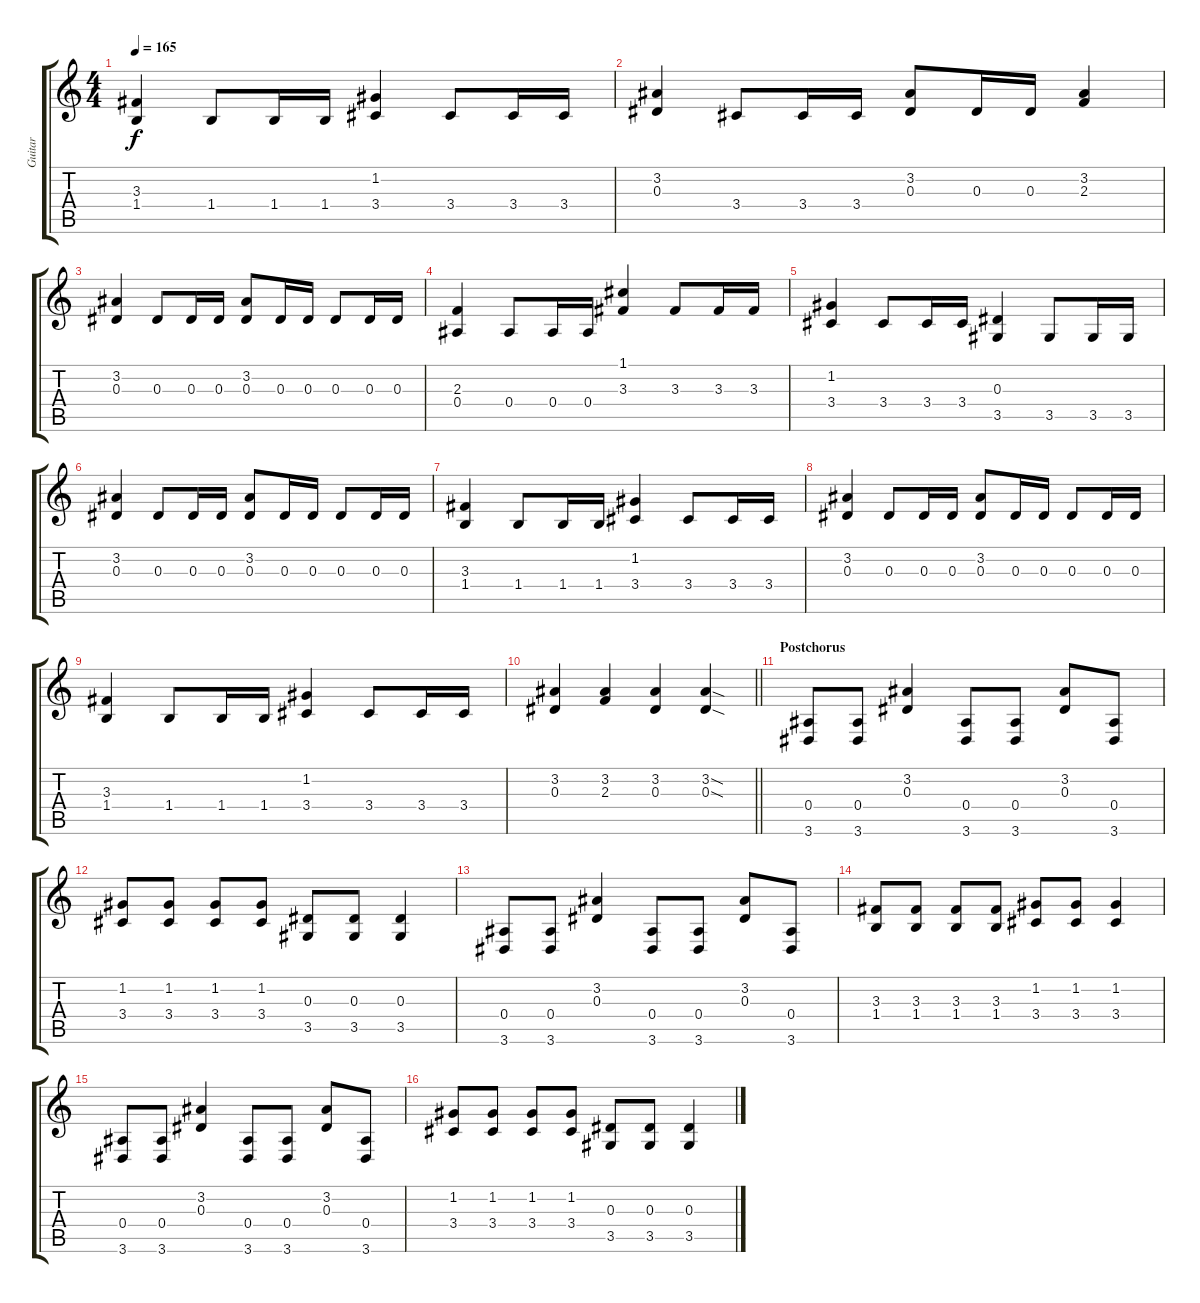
\track ("Guitar" "Guitar") {instrument distortionguitar}
\staff {score tabs}
\tuning (C4 G3 Eb3 Bb2 F2 C2) {hide}
\ts (4 4)
\tempo 165
\clef g2
\ks c
(3.3 1.4).4{dy f} 1.4.8 1.4.16 1.4.16 (1.2 3.4).4 3.4.8 3.4.16 3.4.16 |
(3.2 0.3).4 3.4.8 3.4.16 3.4.16 (3.2 0.3).8 0.3.16 0.3.16 (3.2 2.3).4 |
(3.2 0.3).4 0.3.8 0.3.16 0.3.16 (3.2 0.3).8 0.3.16 0.3.16 0.3.8 0.3.16 0.3.16 |
(2.3 0.4).4 0.4.8 0.4.16 0.4.16 (1.1 3.3).4 3.3.8 3.3.16 3.3.16 |
(1.2 3.4).4 3.4.8 3.4.16 3.4.16 (0.3 3.5).4 3.5.8 3.5.16 3.5.16 |
(3.2 0.3).4 0.3.8 0.3.16 0.3.16 (3.2 0.3).8 0.3.16 0.3.16 0.3.8 0.3.16 0.3.16 |
(3.3 1.4).4 1.4.8 1.4.16 1.4.16 (1.2 3.4).4 3.4.8 3.4.16 3.4.16 |
(3.2 0.3).4 0.3.8 0.3.16 0.3.16 (3.2 0.3).8 0.3.16 0.3.16 0.3.8 0.3.16 0.3.16 |
(3.3 1.4).4 1.4.8 1.4.16 1.4.16 (1.2 3.4).4 3.4.8 3.4.16 3.4.16 |
\barLineRight lightlight
(3.2 0.3).4 (3.2 2.3).4 (3.2 0.3).4 (3.2{sod} 0.3{sod}).4 |
\section ("" "Postchorus")
(0.4 3.6).8 (0.4 3.6).8 (3.2 0.3).4 (0.4 3.6).8 (0.4 3.6).8 (3.2 0.3).8 (0.4 3.6).8 |
(1.2 3.4).8 (1.2 3.4).8 (1.2 3.4).8 (1.2 3.4).8 (0.3 3.5).8 (0.3 3.5).8 (0.3 3.5).4 |
(0.4 3.6).8 (0.4 3.6).8 (3.2 0.3).4 (0.4 3.6).8 (0.4 3.6).8 (3.2 0.3).8 (0.4 3.6).8 |
(3.3 1.4).8 (3.3 1.4).8 (3.3 1.4).8 (3.3 1.4).8 (1.2 3.4).8 (1.2 3.4).8 (1.2 3.4).4 |
(0.4 3.6).8 (0.4 3.6).8 (3.2 0.3).4 (0.4 3.6).8 (0.4 3.6).8 (3.2 0.3).8 (0.4 3.6).8 |
(1.2 3.4).8 (1.2 3.4).8 (1.2 3.4).8 (1.2 3.4).8 (0.3 3.5).8 (0.3 3.5).8 (0.3 3.5).4
